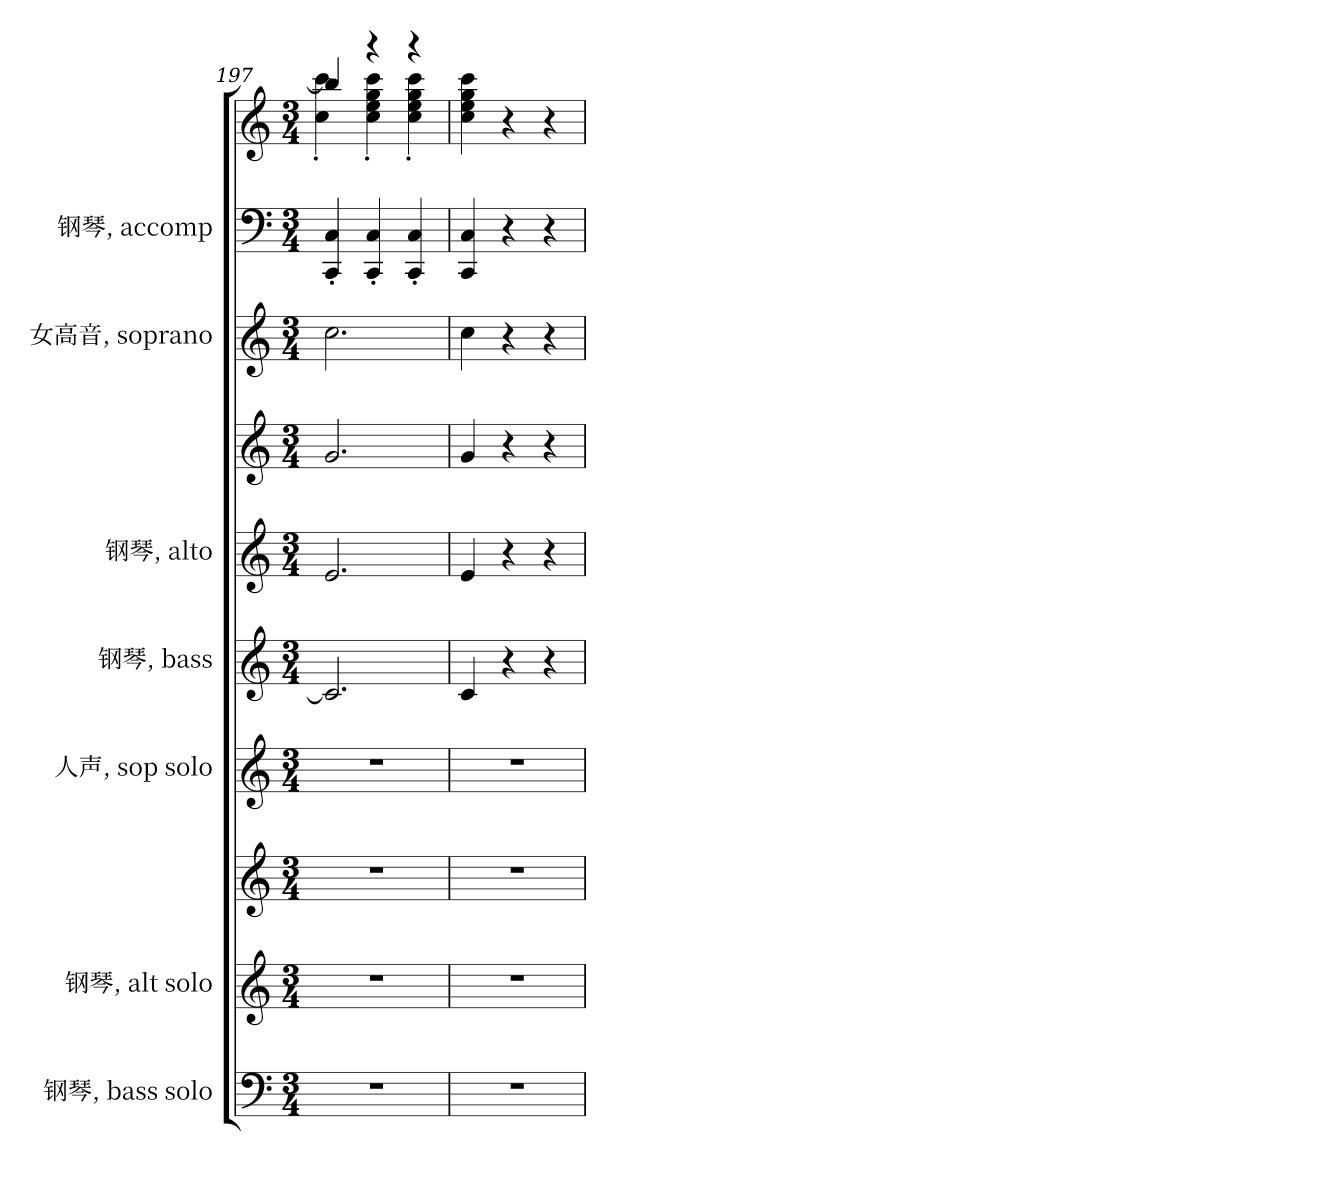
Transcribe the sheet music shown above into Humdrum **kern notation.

**kern	**kern	**kern	**kern	**kern	**kern	**kern	**kern	**kern	**kern
*part7	*part6	*part6	*part5	*part4	*part3	*part3	*part2	*part1	*part1
*staff10	*staff9	*staff8	*staff7	*staff6	*staff5	*staff4	*staff3	*staff2	*staff1
*I"钢琴, bass solo	*I"钢琴, alt solo	*	*I"人声, sop solo	*I"钢琴, bass	*I"钢琴, alto	*	*I"女高音, soprano	*I"钢琴, accomp	*
*	*	*	*	*	*	*	*I'S.	*	*
*clefF4	*clefG2	*clefG2	*clefG2	*clefG2	*clefG2	*clefG2	*clefG2	*clefF4	*clefG2
*k[]	*k[]	*k[]	*k[]	*k[]	*k[]	*k[]	*k[]	*k[]	*k[]
*M3/4	*M3/4	*M3/4	*M3/4	*M3/4	*M3/4	*M3/4	*M3/4	*M3/4	*M3/4
=197	=197	=197	=197	=197	=197	=197	=197	=197	=197
*	*	*	*	*	*	*	*	*	*^
2.r	2.r	2.r	2.r	2.c/]	2.e/	2.g/	2.cc\	4CC/' 4C/'	4bb/]	4cc\' 4ccc\'
.	.	.	.	.	.	.	.	4CC/' 4C/'	4r	4cc\' 4ee\' 4gg\' 4ccc\'
.	.	.	.	.	.	.	.	4CC/' 4C/'	4r	4cc\' 4ee\' 4gg\' 4ccc\'
*	*	*	*	*	*	*	*	*	*v	*v
=198	=198	=198	=198	=198	=198	=198	=198	=198	=198
2.r	2.r	2.r	2.r	4c/	4e/	4g/	4cc\	4CC/ 4C/	4cc\ 4ee\ 4gg\ 4ccc\
.	.	.	.	4r	4r	4r	4r	4r	4r
.	.	.	.	4r	4r	4r	4r	4r	4r
=	=	=	=	=	=	=	=	=	=
*-	*-	*-	*-	*-	*-	*-	*-	*-	*-
